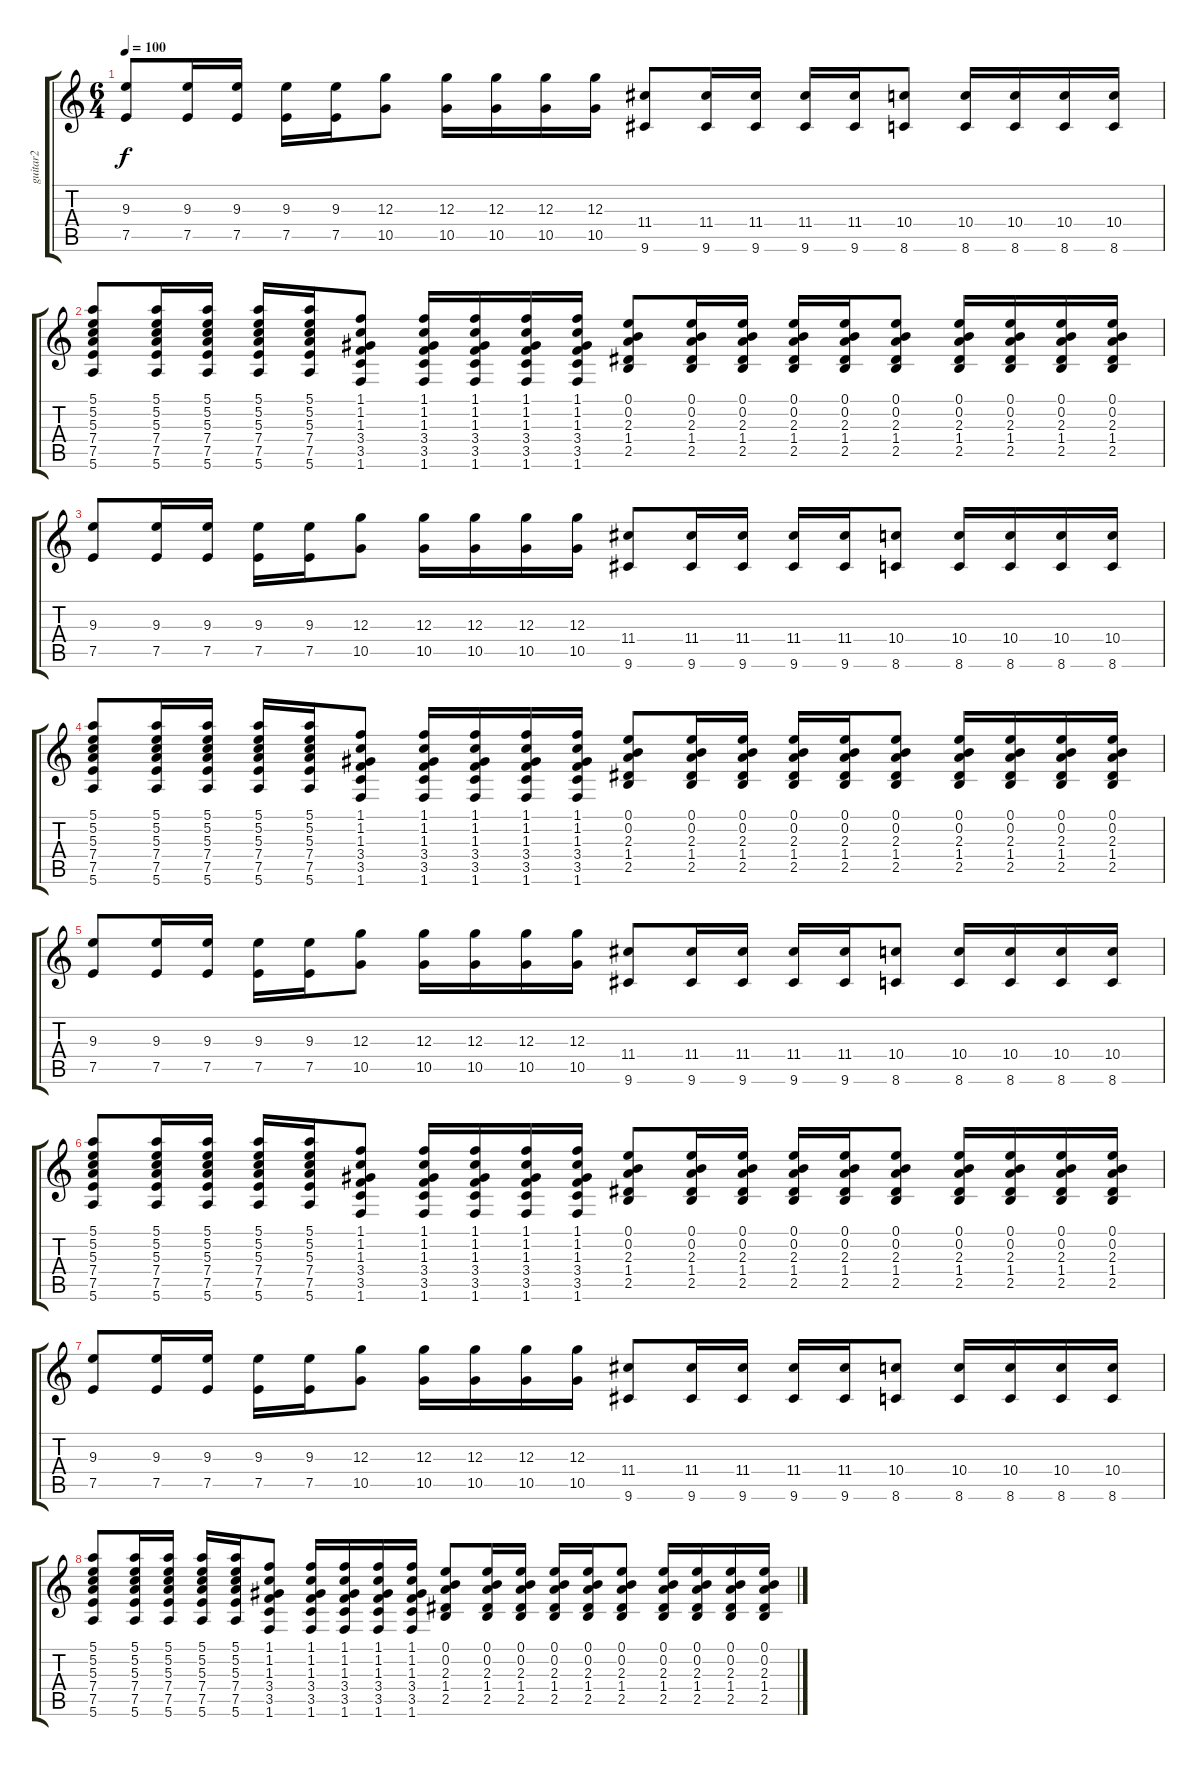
\track ("guitar2" "guitar2") {instrument distortionguitar}
\staff {score tabs}
\tuning (E4 B3 G3 D3 A2 E2) {hide}
\ts (6 4)
\tempo 100
\clef g2
\ks c
(9.3 7.5).8{dy f} (9.3 7.5).16 (9.3 7.5).16 (9.3 7.5).16 (9.3 7.5).16 (12.3 10.5).8 (12.3 10.5).16 (12.3 10.5).16 (12.3 10.5).16 (12.3 10.5).16 (11.4 9.6).8 (11.4 9.6).16 (11.4 9.6).16 (11.4 9.6).16 (11.4 9.6).16 (10.4 8.6).8 (10.4 8.6).16 (10.4 8.6).16 (10.4 8.6).16 (10.4 8.6).16 |
(5.1 5.2 5.3 7.4 7.5 5.6).8 (5.1 5.2 5.3 7.4 7.5 5.6).16 (5.1 5.2 5.3 7.4 7.5 5.6).16 (5.1 5.2 5.3 7.4 7.5 5.6).16 (5.1 5.2 5.3 7.4 7.5 5.6).16 (1.1 1.2 1.3 3.4 3.5 1.6).8 (1.1 1.2 1.3 3.4 3.5 1.6).16 (1.1 1.2 1.3 3.4 3.5 1.6).16 (1.1 1.2 1.3 3.4 3.5 1.6).16 (1.1 1.2 1.3 3.4 3.5 1.6).16 (0.1 0.2 2.3 1.4 2.5).8 (0.1 0.2 2.3 1.4 2.5).16 (0.1 0.2 2.3 1.4 2.5).16 (0.1 0.2 2.3 1.4 2.5).16 (0.1 0.2 2.3 1.4 2.5).16 (0.1 0.2 2.3 1.4 2.5).8 (0.1 0.2 2.3 1.4 2.5).16 (0.1 0.2 2.3 1.4 2.5).16 (0.1 0.2 2.3 1.4 2.5).16 (0.1 0.2 2.3 1.4 2.5).16 |
(9.3 7.5).8 (9.3 7.5).16 (9.3 7.5).16 (9.3 7.5).16 (9.3 7.5).16 (12.3 10.5).8 (12.3 10.5).16 (12.3 10.5).16 (12.3 10.5).16 (12.3 10.5).16 (11.4 9.6).8 (11.4 9.6).16 (11.4 9.6).16 (11.4 9.6).16 (11.4 9.6).16 (10.4 8.6).8 (10.4 8.6).16 (10.4 8.6).16 (10.4 8.6).16 (10.4 8.6).16 |
(5.1 5.2 5.3 7.4 7.5 5.6).8 (5.1 5.2 5.3 7.4 7.5 5.6).16 (5.1 5.2 5.3 7.4 7.5 5.6).16 (5.1 5.2 5.3 7.4 7.5 5.6).16 (5.1 5.2 5.3 7.4 7.5 5.6).16 (1.1 1.2 1.3 3.4 3.5 1.6).8 (1.1 1.2 1.3 3.4 3.5 1.6).16 (1.1 1.2 1.3 3.4 3.5 1.6).16 (1.1 1.2 1.3 3.4 3.5 1.6).16 (1.1 1.2 1.3 3.4 3.5 1.6).16 (0.1 0.2 2.3 1.4 2.5).8 (0.1 0.2 2.3 1.4 2.5).16 (0.1 0.2 2.3 1.4 2.5).16 (0.1 0.2 2.3 1.4 2.5).16 (0.1 0.2 2.3 1.4 2.5).16 (0.1 0.2 2.3 1.4 2.5).8 (0.1 0.2 2.3 1.4 2.5).16 (0.1 0.2 2.3 1.4 2.5).16 (0.1 0.2 2.3 1.4 2.5).16 (0.1 0.2 2.3 1.4 2.5).16 |
(9.3 7.5).8 (9.3 7.5).16 (9.3 7.5).16 (9.3 7.5).16 (9.3 7.5).16 (12.3 10.5).8 (12.3 10.5).16 (12.3 10.5).16 (12.3 10.5).16 (12.3 10.5).16 (11.4 9.6).8 (11.4 9.6).16 (11.4 9.6).16 (11.4 9.6).16 (11.4 9.6).16 (10.4 8.6).8 (10.4 8.6).16 (10.4 8.6).16 (10.4 8.6).16 (10.4 8.6).16 |
(5.1 5.2 5.3 7.4 7.5 5.6).8 (5.1 5.2 5.3 7.4 7.5 5.6).16 (5.1 5.2 5.3 7.4 7.5 5.6).16 (5.1 5.2 5.3 7.4 7.5 5.6).16 (5.1 5.2 5.3 7.4 7.5 5.6).16 (1.1 1.2 1.3 3.4 3.5 1.6).8 (1.1 1.2 1.3 3.4 3.5 1.6).16 (1.1 1.2 1.3 3.4 3.5 1.6).16 (1.1 1.2 1.3 3.4 3.5 1.6).16 (1.1 1.2 1.3 3.4 3.5 1.6).16 (0.1 0.2 2.3 1.4 2.5).8 (0.1 0.2 2.3 1.4 2.5).16 (0.1 0.2 2.3 1.4 2.5).16 (0.1 0.2 2.3 1.4 2.5).16 (0.1 0.2 2.3 1.4 2.5).16 (0.1 0.2 2.3 1.4 2.5).8 (0.1 0.2 2.3 1.4 2.5).16 (0.1 0.2 2.3 1.4 2.5).16 (0.1 0.2 2.3 1.4 2.5).16 (0.1 0.2 2.3 1.4 2.5).16 |
(9.3 7.5).8 (9.3 7.5).16 (9.3 7.5).16 (9.3 7.5).16 (9.3 7.5).16 (12.3 10.5).8 (12.3 10.5).16 (12.3 10.5).16 (12.3 10.5).16 (12.3 10.5).16 (11.4 9.6).8 (11.4 9.6).16 (11.4 9.6).16 (11.4 9.6).16 (11.4 9.6).16 (10.4 8.6).8 (10.4 8.6).16 (10.4 8.6).16 (10.4 8.6).16 (10.4 8.6).16 |
(5.1 5.2 5.3 7.4 7.5 5.6).8 (5.1 5.2 5.3 7.4 7.5 5.6).16 (5.1 5.2 5.3 7.4 7.5 5.6).16 (5.1 5.2 5.3 7.4 7.5 5.6).16 (5.1 5.2 5.3 7.4 7.5 5.6).16 (1.1 1.2 1.3 3.4 3.5 1.6).8 (1.1 1.2 1.3 3.4 3.5 1.6).16 (1.1 1.2 1.3 3.4 3.5 1.6).16 (1.1 1.2 1.3 3.4 3.5 1.6).16 (1.1 1.2 1.3 3.4 3.5 1.6).16 (0.1 0.2 2.3 1.4 2.5).8 (0.1 0.2 2.3 1.4 2.5).16 (0.1 0.2 2.3 1.4 2.5).16 (0.1 0.2 2.3 1.4 2.5).16 (0.1 0.2 2.3 1.4 2.5).16 (0.1 0.2 2.3 1.4 2.5).8 (0.1 0.2 2.3 1.4 2.5).16 (0.1 0.2 2.3 1.4 2.5).16 (0.1 0.2 2.3 1.4 2.5).16 (0.1 0.2 2.3 1.4 2.5).16
